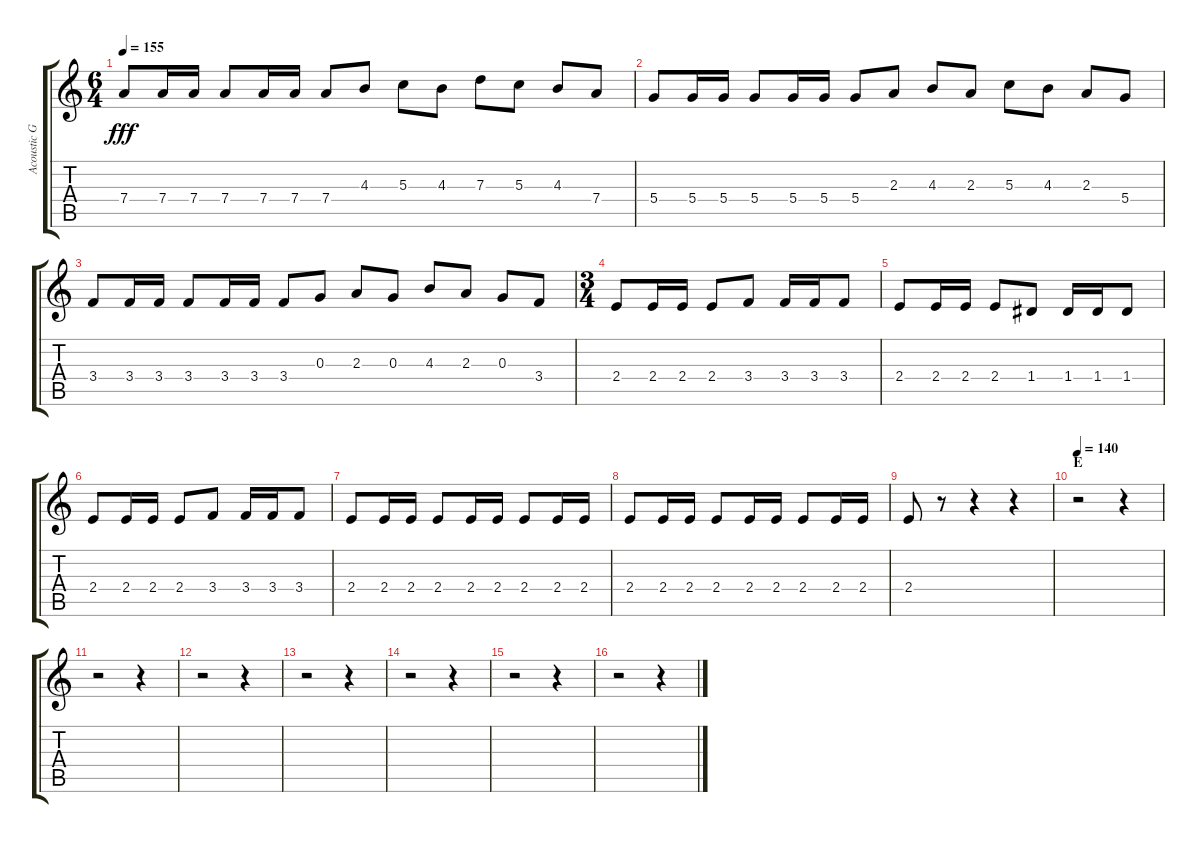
\track ("Acoustic Guitar 3" "Acoustic G") {instrument acousticguitarsteel}
\staff {score tabs}
\tuning (E4 B3 G3 D3 A2 E2) {hide}
\ts (6 4)
\tempo 155
\clef g2
\ks c
7.4.8{dy fff} 7.4.16 7.4.16 7.4.8 7.4.16 7.4.16 7.4.8 4.3.8 5.3.8 4.3.8 7.3.8 5.3.8 4.3.8 7.4.8 |
5.4.8 5.4.16 5.4.16 5.4.8 5.4.16 5.4.16 5.4.8 2.3.8 4.3.8 2.3.8 5.3.8 4.3.8 2.3.8 5.4.8 |
3.4.8 3.4.16 3.4.16 3.4.8 3.4.16 3.4.16 3.4.8 0.3.8 2.3.8 0.3.8 4.3.8 2.3.8 0.3.8 3.4.8 |
\ts (3 4)
2.4.8 2.4.16 2.4.16 2.4.8 3.4.8 3.4.16 3.4.16 3.4.8 |
2.4.8 2.4.16 2.4.16 2.4.8 1.4.8 1.4.16 1.4.16 1.4.8 |
2.4.8 2.4.16 2.4.16 2.4.8 3.4.8 3.4.16 3.4.16 3.4.8 |
2.4.8 2.4.16 2.4.16 2.4.8 2.4.16 2.4.16 2.4.8 2.4.16 2.4.16 |
2.4.8 2.4.16 2.4.16 2.4.8 2.4.16 2.4.16 2.4.8 2.4.16 2.4.16 |
2.4.8 r.8 r.4 r.4 |
\section ("" "E")
\tempo 140
r.2 r.4 |
r.2 r.4 |
r.2 r.4 |
r.2 r.4 |
r.2 r.4 |
r.2 r.4 |
r.2 r.4
